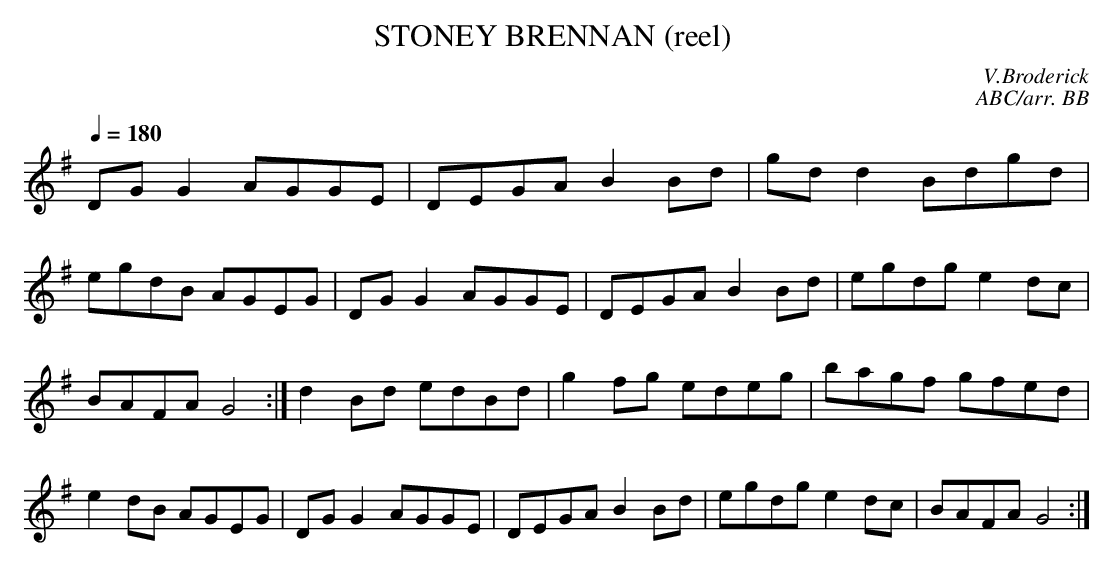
X:1
T:STONEY BRENNAN (reel) \
C:V.Broderick\
C:ABC/arr. BB\
Q:1/4=180\
M:4/4\
L:1/8\
K:G\
DGG2 AGGE|DEGA B2Bd|gdd2 Bdgd|egdB AGEG|\
DGG2 AGGE|DEGA B2Bd|egdg e2dc|BAFA G4:|\
d2Bd edBd|g2fg edeg|bagf gfed|e2dB AGEG|\
DGG2 AGGE|DEGA B2Bd|egdg e2dc|BAFA G4:|\
\
\
